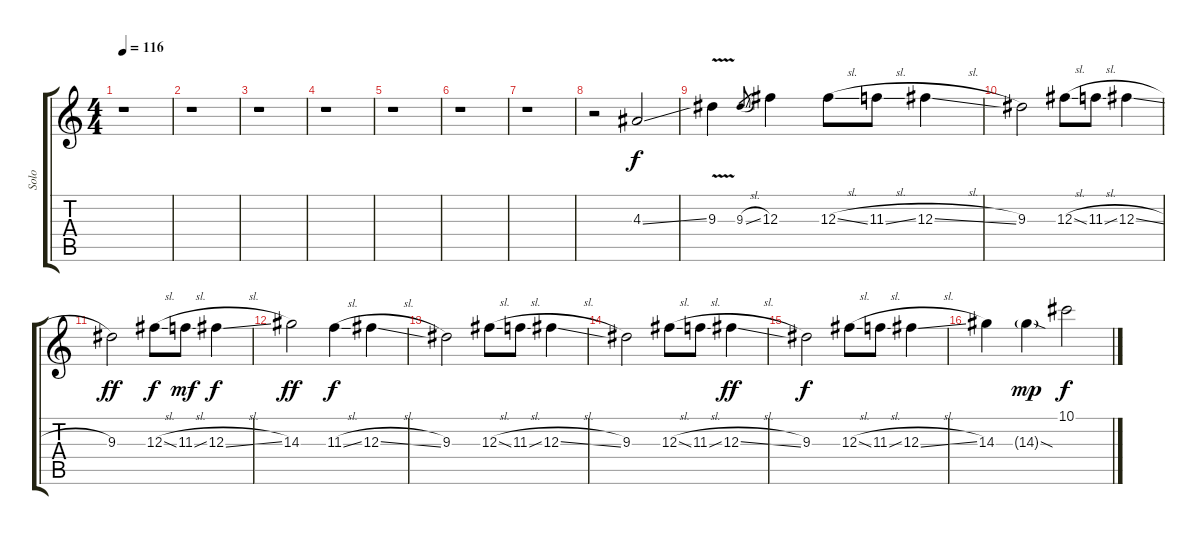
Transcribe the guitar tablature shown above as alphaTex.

\track ("Solo" "Solo") {instrument acousticguitarsteel}
\staff {score tabs}
\tuning (Eb4 Bb3 Gb3 Db3 Ab2 Eb2) {hide}
\ts (4 4)
\tempo 116
\clef g2
\ks c
r.1{dy f} |
r.1 |
r.1 |
r.1 |
r.1 |
r.1 |
r.1 |
r.2 4.3{ss}.2 |
9.3{v}.4 9.3{sl}.8{gr} 12.3.4 12.3{sl}.8 11.3{sl}.8 12.3{sl}.4 |
9.3.2 12.3{sl}.8 11.3{sl}.8 12.3{sl}.4 |
9.3.2{dy ff} 12.3{sl}.8{dy f} 11.3{sl}.8{dy mf} 12.3{sl}.4{dy f} |
14.3.2{dy ff} 11.3{sl}.4{dy f} 12.3{sl}.4 |
9.3.2 12.3{sl}.8 11.3{sl}.8 12.3{sl}.4 |
9.3.2 12.3{sl}.8 11.3{sl}.8 12.3{sl}.4{dy ff} |
9.3.2{dy f} 12.3{sl}.8 11.3{sl}.8 12.3{sl}.4 |
14.3.4 14.3{sod g}.4{dy mp} 10.1{sl}.2{dy f}
